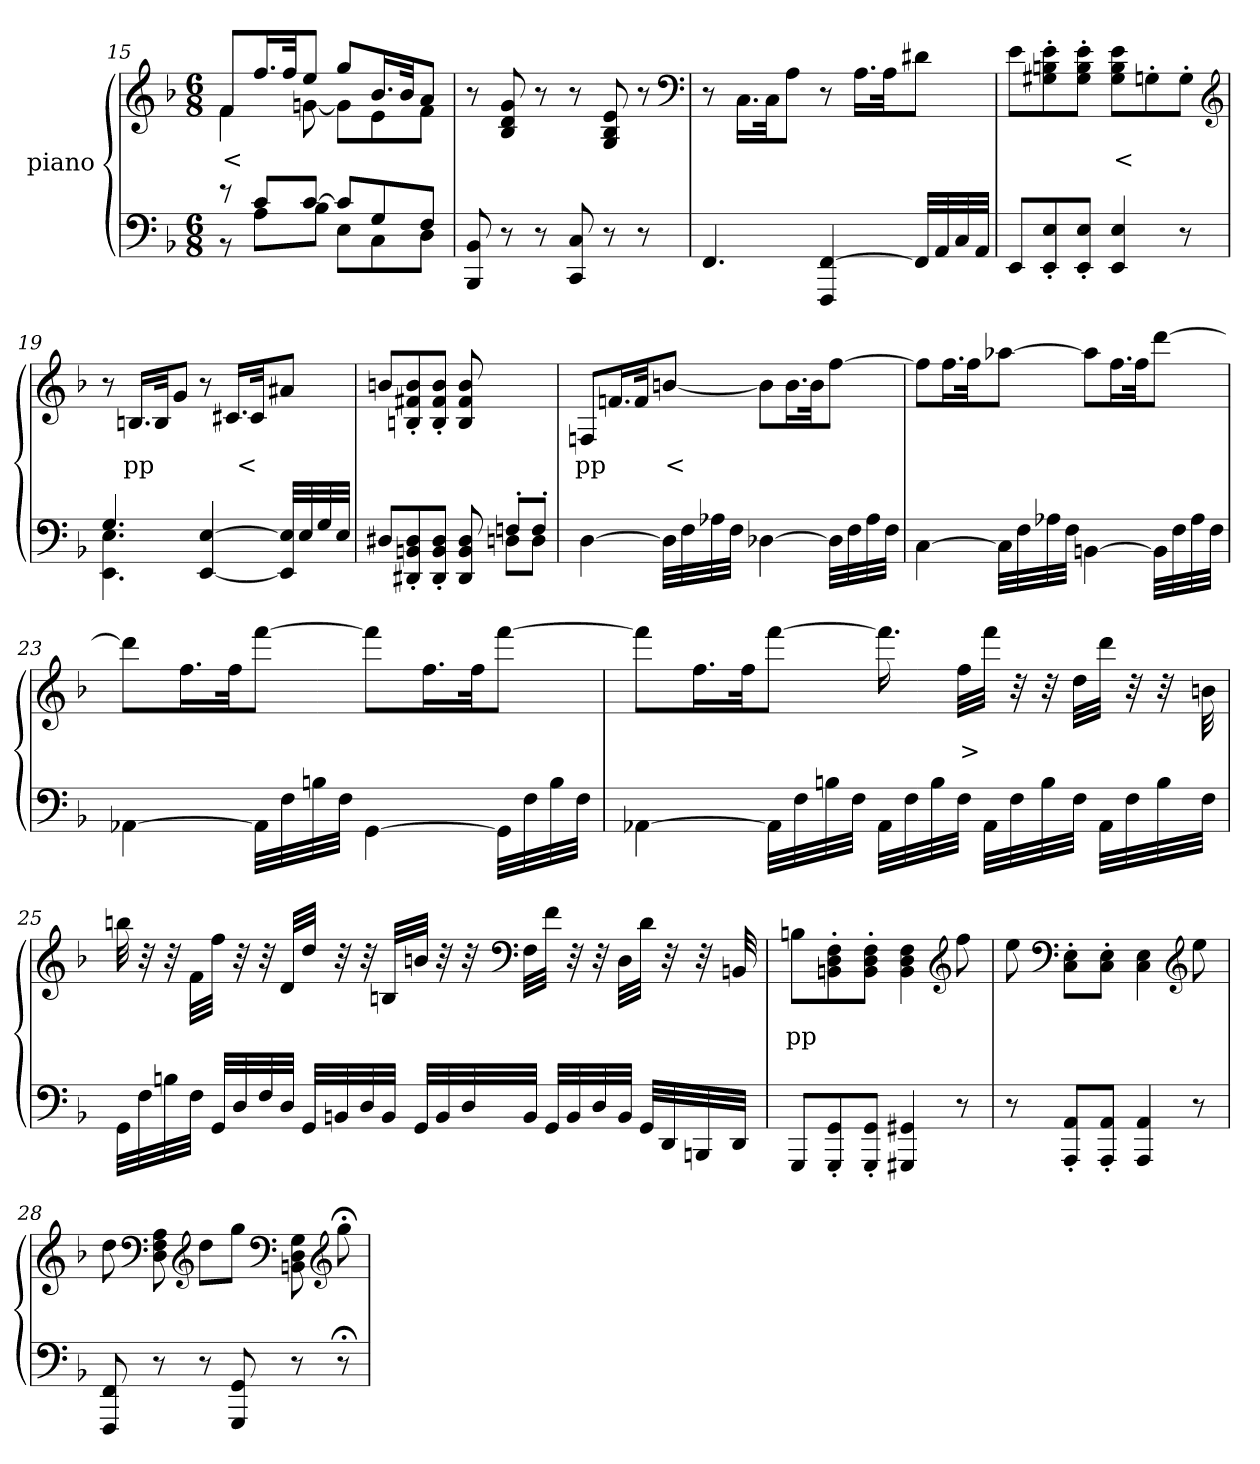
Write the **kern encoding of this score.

**kern	**kern	**text
*part2	*part1	*part1
*staff2	*staff1	*staff1
*	*I"piano	*
*clefF4	*clefG2	*
*k[b-]	*k[b-]	*
*F:	*F:	*
*M6/8	*M6/8	*
=15	=15	=15
*^	*^	*
8r	8r	8fL	4f	<
8cL	8AL	16.ffL	.	.
.	.	32ffJk	.	.
[8cJ	8B-J	8eeJ	[8gn	.
8cL]	8EL	8ggL	8gL]	.
8G	8C	16.b-L	8e	.
.	.	32b-Jk	.	.
8FJ	8DJ	8aJ	8fJ	.
*v	*v	*	*	*
*	*v	*v	*
=16	=16	=16
8BBB- 8BB-	8r	>
8r	8B- 8d 8g	.
8r	8r	.
8CC 8C	8r	.
8r	8G 8B- 8e	.
8r	8r	.
*	*clefF4	*
=17	=17	=17
4.FF	8r	pp
.	16.CLL	.
.	32CJk	.
.	8AJ	.
4FFF [4FF	8r	.
.	16.ALL	.
.	32AJk	.
32FFLLL]	8d#XJ	.
32AA	.	.
32C	.	.
32AAJJJ	.	.
=18	=18	=18
8EEL	8eL	.
8EE'> 8E'>	8G#X'> 8Bn'> 8e'>	.
8EE'> 8E'>J	8G#'> 8B'> 8e'>J	.
4EE 4E	8G# 8B 8eL	<
.	8Gn'>	.
8r	8G'>J	.
*	*clefG2	*
=19	=19	=19
*^	*	*
4.G	4.EE 4.E	8r	.
.	.	16.BnLL	pp
.	.	32BJk	.
.	.	8gJ	.
[4EE [4E	4.ryy	8r	.
.	.	16.c#XLL	.
.	.	32c#Jk	<
32EE] 32E]LLL	.	8a#XJ	.
32E	.	.	.
32G	.	.	.
32EJJJ	.	.	.
=20	=20	=20	=20
2ryy	8D#XL	8bnL	.
.	8DD#'> 8BBn'> 8D#'>	8Bn'> 8f#X'> 8b'>	.
.	8DD#'> 8BB'> 8D#'>J	8B'> 8f#'> 8b'>J	.
.	8DD# 8BB 8D#	8B 8f# 8b	.
8Fn'>L	8DnL	4ryy	.
8F'>J	8DJ	.	.
*v	*v	*	*
=21	=21	=21
[4D	8FnL	pp
.	16.fnL	.
.	32fJk	.
32DLLL]	[8bnJ	<
32F	.	.
32A-X	.	.
32FJJJ	.	.
[4D-X	8bL]	.
.	16.bL	.
.	32bJk	.
32D-LLL]	[8ffJ	.
32F	.	.
32A-	.	.
32FJJJ	.	.
=22	=22	=22
[4C\	8ffL]	.
.	16.ffL	.
.	32ffJk	.
32CLLL]	[8aa-XJ	.
32F	.	.
32A-X	.	.
32FJJJ	.	.
[4BBn\	8aa-L]	.
.	16.ffL	.
.	32ffJk	.
32BBLLL]	[8dddJ	.
32F	.	.
32A-	.	.
32FJJJ	.	.
=23	=23	=23
[4AA-X\	8dddL]	.
.	16.ffL	.
.	32ffJk	.
32AA-LLL]	[8fffJ	.
32F	.	.
32Bn	.	.
32FJJJ	.	.
[4GG\	8fffL]	.
.	16.ffL	.
.	32ffJk	.
32GGLLL]	[8fffJ	.
32F	.	.
32B	.	.
32FJJJ	.	.
=24	=24	=24
[4AA-X\	8fffL]	.
.	16.ffL	.
.	32ffJk	.
32AA-LLL]	[8fffJ	.
32F	.	.
32Bn	.	.
32FJJJ	.	.
32AA-LLL	16.fff]	.
32F	.	.
32B	.	.
32FJJJ	32ffLLL	>
32AA-LLL	32fffJJJ	.
32F	32r	.
32B	32r	.
32FJJJ	32ddLLL	.
32AA-LLL	32dddJJJ	.
32F	32r	.
32B	32r	.
32FJJJ	32bn	.
=25	=25	=25
32GGLLL	32bbn	.
32F	32r	.
32Bn	32r	.
32FJJJ	32fLLL	.
32GGLLL	32ffJJJ	.
32D	32r	.
32F	32r	.
32DJJJ	32dLLL	.
32GGLLL	32ddJJJ	.
32BBn	32r	.
32D	32r	.
32BBJJJ	32BnLLL	.
32GGLLL	32bnJJJ	.
32BB	32r	.
32D	32r	.
*	*clefF4	*
32BBJJJ	32FLLL	.
32GGLLL	32fJJJ	.
32BB	32r	.
32D	32r	.
32BBJJJ	32DLLL	.
32GGLLL	32dJJJ	.
32DD	32r	.
32BBBn	32r	.
32DDJJJ	32BBn	.
=26	=26	=26
8GGGL	8BnL	pp
8GGG'> 8GG'>	8BBn'> 8D'> 8F'>	.
8GGG'> 8GG'>J	8BB'> 8D'> 8F'>J	.
4GGG#X 4GG#X	4BB 4D 4F	.
*	*clefG2	*
8r	8ff	.
=27	=27	=27
8r	8ee	.
*	*clefF4	*
8AAA'> 8AA'>L	8C'> 8E'>L	.
8AAA'> 8AA'>J	8C'> 8E'>J	.
4AAA 4AA	4C 4E	.
*	*clefG2	*
8r	8ee	.
=28	=28	=28
8FFF 8FF	8dd	.
*	*clefF4	*
8r	8D 8F 8A	.
*	*clefG2	*
8r	8ddL	.
8GGG 8GG	8ggJ	.
*	*clefF4	*
8r	8BBn 8D 8G	.
*	*clefG2	*
8r;<	8gg;<	.
=	=	=
*-	*-	*-
